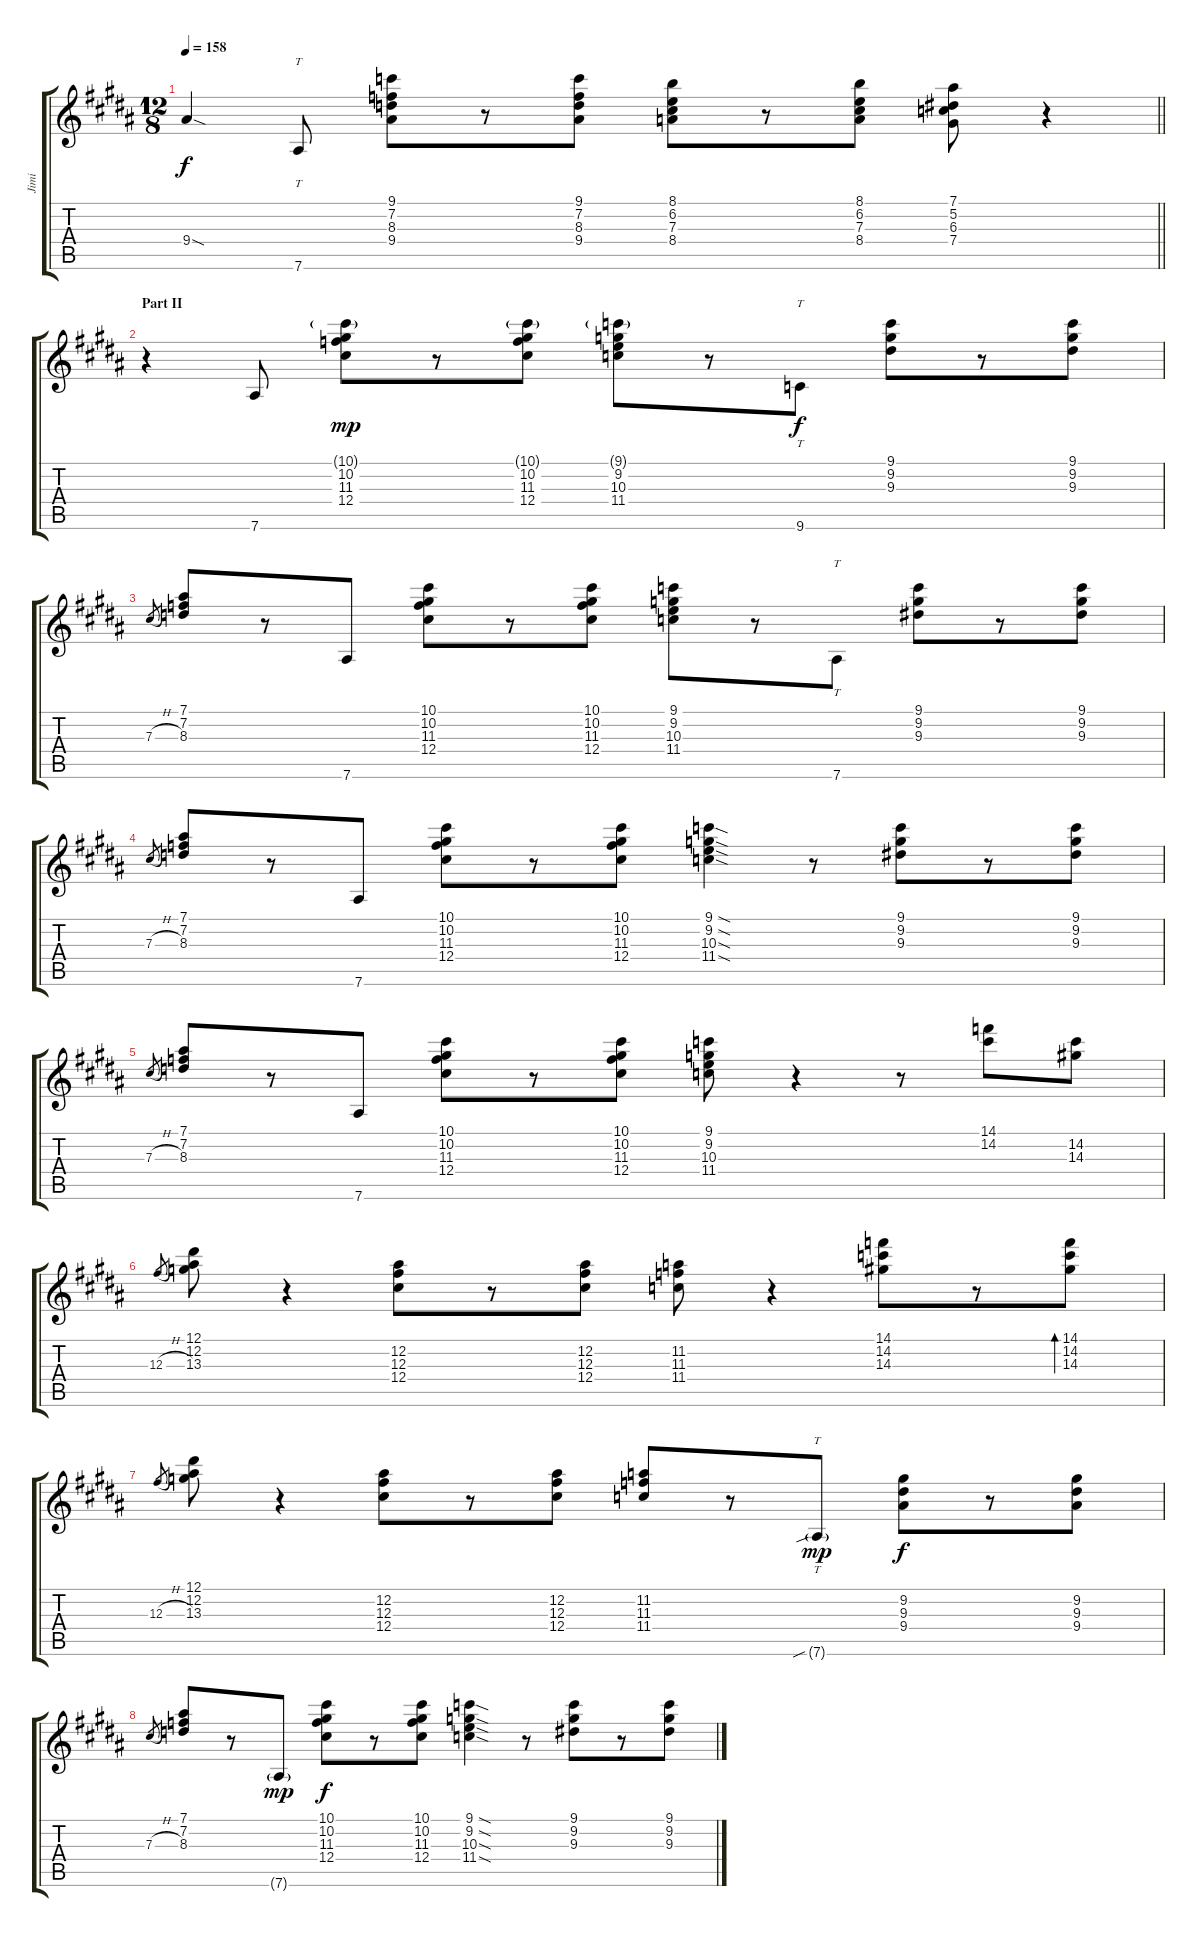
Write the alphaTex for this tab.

\track ("Jimi" "Jimi") {instrument overdrivenguitar}
\staff {score tabs}
\tuning (Eb4 Bb3 Gb3 Db3 Ab2 Eb2) {hide}
\ts (12 8)
\tempo 158
\clef g2
\barLineRight lightlight
\ks b
9.4{sod}.4{dy f} 7.6.8{tt} (9.1 7.2 8.3 9.4).8 r.8 (9.1 7.2 8.3 9.4).8 (8.1 6.2 7.3 8.4).8 r.8 (8.1 6.2 7.3 8.4).8 (7.1 5.2 6.3 7.4).8 r.4 |
\section ("" "Part II")
\ks g#minor
r.4 7.6.8 (10.1{g} 10.2 11.3 12.4).8{dy mp} r.8 (10.1{g} 10.2 11.3 12.4).8 (9.1{g} 9.2 10.3 11.4).8 r.8 9.6.8{tt dy f} (9.1 9.2 9.3).8 r.8 (9.1 9.2 9.3).8 |
7.3{h}.8{gr} (7.1 7.2 8.3).8 r.8 7.6.8 (10.1 10.2 11.3 12.4).8 r.8 (10.1 10.2 11.3 12.4).8 (9.1 9.2 10.3 11.4).8 r.8 7.6.8{tt} (9.1 9.2 9.3).8 r.8 (9.1 9.2 9.3).8 |
\ks b
7.3{h}.8{gr} (7.1 7.2 8.3).8 r.8 7.6.8 (10.1 10.2 11.3 12.4).8 r.8 (10.1 10.2 11.3 12.4).8 (9.1{sod} 9.2{sod} 10.3{sod} 11.4{sod}).4 r.8 (9.1 9.2 9.3).8 r.8 (9.1 9.2 9.3).8 |
\ks g#minor
7.3{h}.8{gr} (7.1 7.2 8.3).8 r.8 7.6.8 (10.1 10.2 11.3 12.4).8 r.8 (10.1 10.2 11.3 12.4).8 (9.1 9.2 10.3 11.4).8 r.4 r.8 (14.1 14.2).8 (14.2 14.3).8 |
12.3{h}.8{gr} (12.1 12.2 13.3).8 r.4 (12.2 12.3 12.4).8 r.8 (12.2 12.3 12.4).8 (11.2 11.3 11.4).8 r.4 (14.1 14.2 14.3).8 r.8 (14.1 14.2 14.3).8{bd 30} |
\ks b
12.3{h}.8{gr} (12.1 12.2 13.3).8 r.4 (12.2 12.3 12.4).8 r.8 (12.2 12.3 12.4).8 (11.2 11.3 11.4).8 r.8 7.6{sib g}.8{tt dy mp} (9.2 9.3 9.4).8{dy f} r.8 (9.2 9.3 9.4).8 |
\ks g#minor
7.3{h}.8{gr} (7.1 7.2 8.3).8 r.8 7.6{g}.8{dy mp} (10.1 10.2 11.3 12.4).8{dy f} r.8 (10.1 10.2 11.3 12.4).8 (9.1{sod} 9.2{sod} 10.3{sod} 11.4{sod}).4 r.8 (9.1 9.2 9.3).8 r.8 (9.1 9.2 9.3).8
